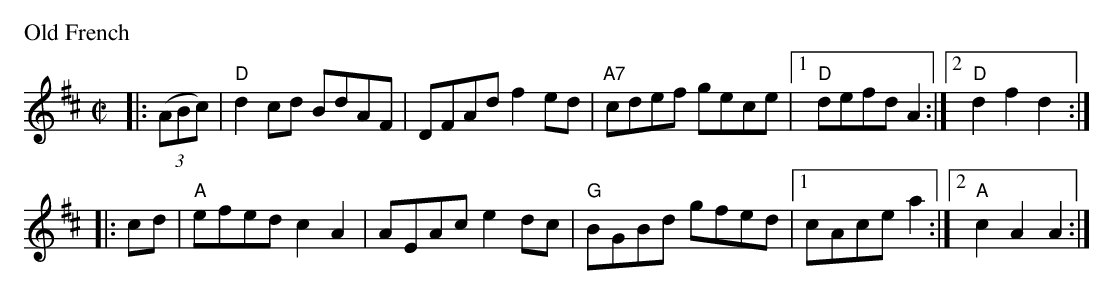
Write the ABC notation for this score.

X:1
P: Old French
M: C|
L: 1/8
K: D
|: ((3ABc) \
| "D"d2cd BdAF | DFAd f2ed | "A7"cdef gece |1 "D"defd A2 :|2 "D"d2f2 d2 :|
|: cd \
| "A"efed c2A2 | AEAc e2dc | "G"BGBd gfed |1 cAce a2 :|2 "A"c2A2 A2 :|
